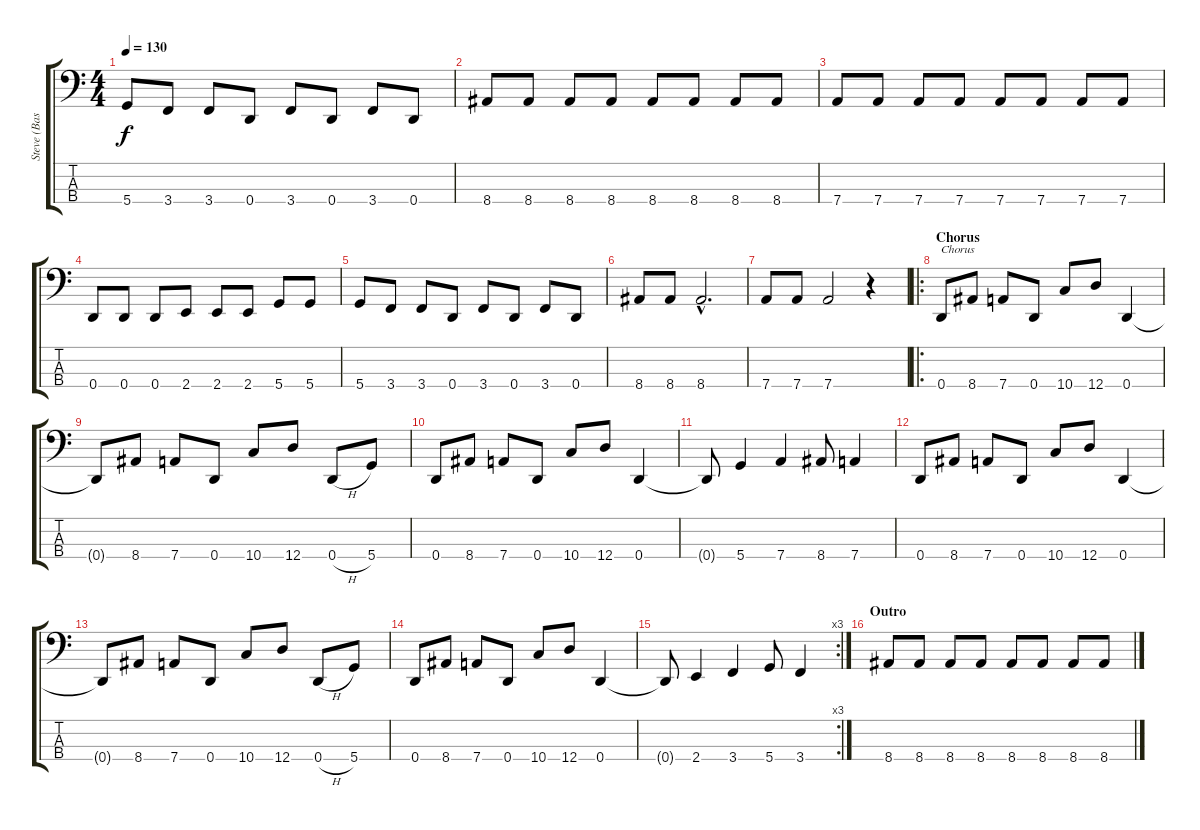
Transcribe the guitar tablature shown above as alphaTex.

\track ("Steve (Bass)" "Steve (Bas") {instrument acousticbass}
\staff {score tabs}
\tuning (G2 D2 A1 D1) {hide}
\ts (4 4)
\tempo 130
\clef f4
\ks c
5.4.8{dy f} 3.4.8 3.4.8 0.4.8 3.4.8 0.4.8 3.4.8 0.4.8 |
8.4.8 8.4.8 8.4.8 8.4.8 8.4.8 8.4.8 8.4.8 8.4.8 |
7.4.8 7.4.8 7.4.8 7.4.8 7.4.8 7.4.8 7.4.8 7.4.8 |
0.4.8 0.4.8 0.4.8 2.4.8 2.4.8 2.4.8 5.4.8 5.4.8 |
5.4.8 3.4.8 3.4.8 0.4.8 3.4.8 0.4.8 3.4.8 0.4.8 |
8.4.8 8.4.8 8.4{hac}.2{d} |
7.4.8 7.4.8 7.4.2 r.4 |
\ro
\section ("" "Chorus")
0.4.8{txt "Chorus"} 8.4.8 7.4.8 0.4.8 10.4.8 12.4.8 0.4.4 |
0.4{t}.8 8.4.8 7.4.8 0.4.8 10.4.8 12.4.8 0.4{h}.8 5.4.8 |
0.4.8 8.4.8 7.4.8 0.4.8 10.4.8 12.4.8 0.4.4 |
0.4{t}.8 5.4.4 7.4.4 8.4.8 7.4.4 |
0.4.8 8.4.8 7.4.8 0.4.8 10.4.8 12.4.8 0.4.4 |
0.4{t}.8 8.4.8 7.4.8 0.4.8 10.4.8 12.4.8 0.4{h}.8 5.4.8 |
0.4.8 8.4.8 7.4.8 0.4.8 10.4.8 12.4.8 0.4.4 |
\rc 3
0.4{t}.8 2.4.4 3.4.4 5.4.8 3.4.4 |
\section ("" "Outro")
8.4.8 8.4.8 8.4.8 8.4.8 8.4.8 8.4.8 8.4.8 8.4.8
